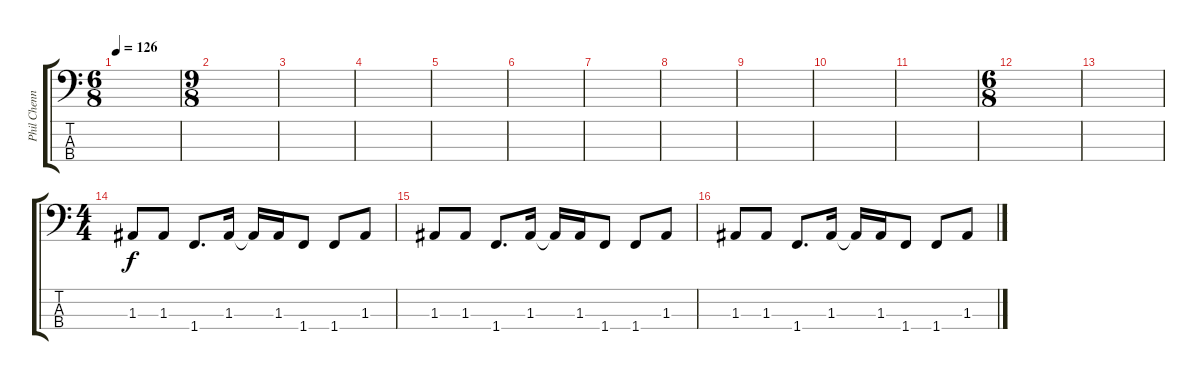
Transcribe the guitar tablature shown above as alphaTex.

\track ("Phil Chenn" "Phil Chenn") {instrument fretlessbass}
\staff {score tabs}
\tuning (G2 D2 A1 E1) {hide}
\ts (6 8)
\tempo 126
\clef f4
\ks c
|
\ts (9 8)
|
|
|
|
|
|
|
|
|
|
\ts (6 8)
|
|
\ts (4 4)
1.3.8 1.3.8 1.4.8{d} 1.3.16 1.3{t}.16 1.3.16 1.4.8 1.4.8 1.3.8 |
1.3.8 1.3.8 1.4.8{d} 1.3.16 1.3{t}.16 1.3.16 1.4.8 1.4.8 1.3.8 |
1.3.8 1.3.8 1.4.8{d} 1.3.16 1.3{t}.16 1.3.16 1.4.8 1.4.8 1.3.8
